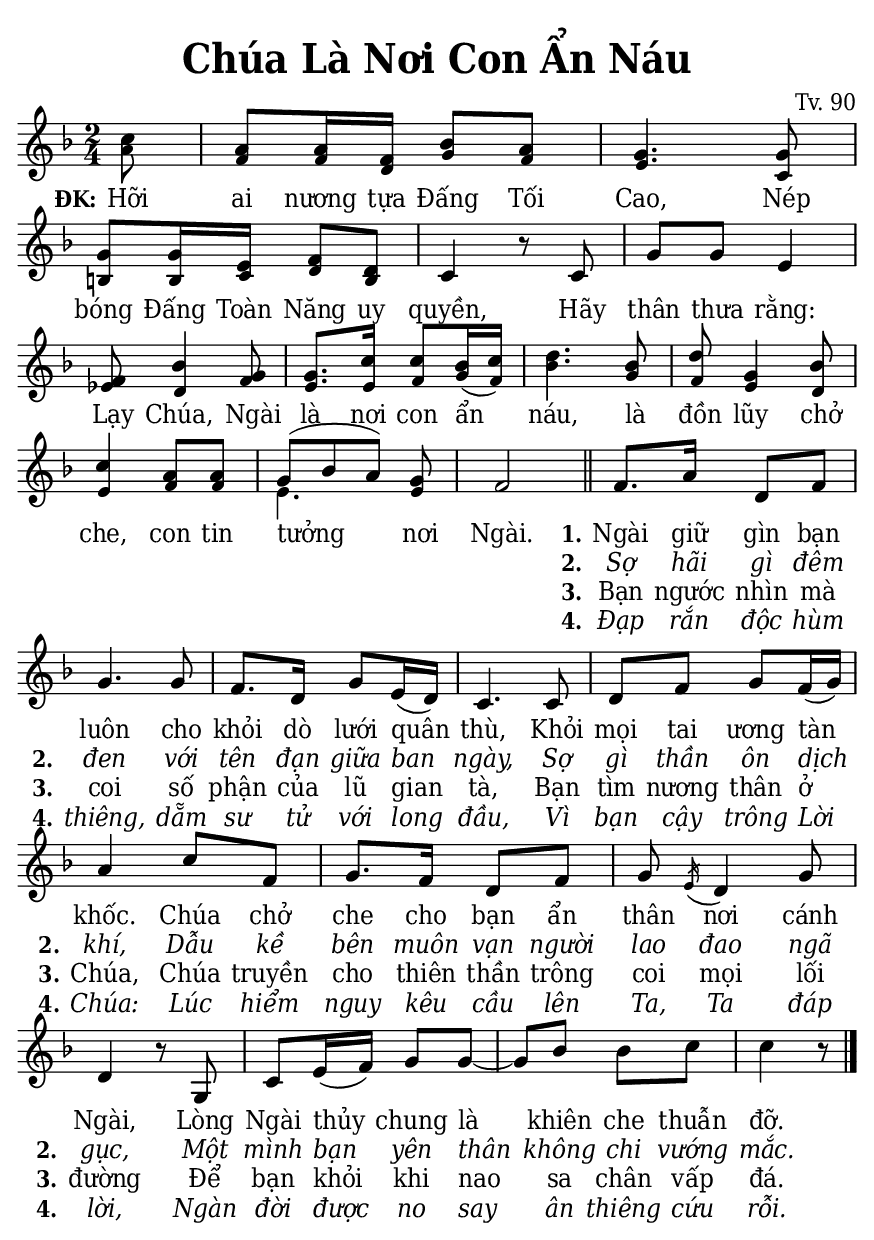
% Cài đặt chung\
\version "2.22.1"
\include "english.ly"

\header {
  title = \markup { \fontsize #1 "Chúa Là Nơi Con Ẩn Náu" }
  composer = "Tv. 90"
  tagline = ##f
}

% mã nguồn cho những chức năng chưa hỗ trợ trong phiên bản lilypond hiện tại
% cung cấp bởi cộng đồng lilypond khi gửi email đến lilypond-user@gnu.org
% Đổi kích thước nốt cho bè phụ
notBePhu =
#(define-music-function (font-size music) (number? ly:music?)
   (for-some-music
     (lambda (m)
       (if (music-is-of-type? m 'rhythmic-event)
           (begin
             (set! (ly:music-property m 'tweaks)
                   (cons `(font-size . ,font-size)
                         (ly:music-property m 'tweaks)))
             #t)
           #f))
     music)
   music)

% in số phiên khúc trên mỗi dòng
#(define (add-grob-definition grob-name grob-entry)
     (set! all-grob-descriptions
           (cons ((@@ (lily) completize-grob-entry)
                  (cons grob-name grob-entry))
                 all-grob-descriptions)))

#(add-grob-definition
    'StanzaNumberSpanner
    `((direction . ,LEFT)
      (font-series . bold)
      (padding . 1.0)
      (side-axis . ,X)
      (stencil . ,ly:text-interface::print)
      (X-offset . ,ly:side-position-interface::x-aligned-side)
      (Y-extent . ,grob::always-Y-extent-from-stencil)
      (meta . ((class . Spanner)
               (interfaces . (font-interface
                              side-position-interface
                              stanza-number-interface
                              text-interface))))))

\layout {
    \context {
      \Global
      \grobdescriptions #all-grob-descriptions
    }
    \context {
      \Score
      \remove Stanza_number_align_engraver
      \consists
        #(lambda (context)
           (let ((texts '())
                 (syllables '()))
             (make-engraver
              (acknowledgers
               ((stanza-number-interface engraver grob source-engraver)
                  (set! texts (cons grob texts)))
               ((lyric-syllable-interface engraver grob source-engraver)
                  (set! syllables (cons grob syllables))))
              ((stop-translation-timestep engraver)
                 (for-each
                  (lambda (text)
                    (for-each
                     (lambda (syllable)
                       (ly:pointer-group-interface::add-grob
                        text
                        'side-support-elements
                        syllable))
                     syllables))
                  texts)
                 (set! syllables '())))))
    }
    \context {
      \Lyrics
      \remove Stanza_number_engraver
      \consists
        #(lambda (context)
           (let ((text #f)
                 (last-stanza #f))
             (make-engraver
              ((process-music engraver)
                 (let ((stanza (ly:context-property context 'stanza #f)))
                   (if (and stanza (not (equal? stanza last-stanza)))
                       (let ((column (ly:context-property context
'currentCommandColumn)))
                         (set! last-stanza stanza)
                         (if text
                             (ly:spanner-set-bound! text RIGHT column))
                         (set! text (ly:engraver-make-grob engraver
'StanzaNumberSpanner '()))
                         (ly:grob-set-property! text 'text stanza)
                         (ly:spanner-set-bound! text LEFT column)))))
              ((finalize engraver)
                 (if text
                     (let ((column (ly:context-property context
'currentCommandColumn)))
                       (ly:spanner-set-bound! text RIGHT column)))))))
      \override StanzaNumberSpanner.horizon-padding = 10000
    }
}

stanzaReminderOff =
  \temporary \override StanzaNumberSpanner.after-line-breaking =
     #(lambda (grob)
        ;; Can be replaced with (not (first-broken-spanner? grob)) in 2.23.
        (if (let ((siblings (ly:spanner-broken-into (ly:grob-original grob))))
              (and (pair? siblings)
                   (not (eq? grob (car siblings)))))
            (ly:grob-suicide! grob)))

stanzaReminderOn = \undo \stanzaReminderOff
% kết thúc mã nguồn

% Nhạc phiên khúc
nhacPhienKhucSop = \relative c'' {
  \partial 8 c8 |
  a a16 f bf8 a |
  g4. g8 |
  g g16 e f8 d |
  c4 r8 c |
  g'8 g e4 |
  f8 bf4 g8 |
  g8. c16 c8 bf16 (c) |
  d4. bf8 |
  d g,4 bf8 |
  c4 a8 a |
  g ([bf a]) g |
  f2 \bar "||"
  
  f8. a16 d,8 f |
  g4. g8 |
  f8. d16 g8 e16 (d) |
  c4. c8 |
  d f g f16 (g) |
  a4 c8 f, |
  g8. f16 d8 f |
  g \slashedGrace { e16 ( } d4) g8 |
  d4 r8 g, |
  c e16 (f) g8 g ~ |
  g bf bf c |
  c4 r8 \bar "|."
}

nhacPhienKhucAlto = \relative c'' {
  a8 |
  f f16 d g8 f |
  e4. c8 |
  b! b16 c d8 b |
  c4 r8 c |
  g' g e4 |
  ef8 d4 f8 |
  e8. e16 f8 g16 (f) |
  bf4. g8 |
  f e4 d8 |
  e4 f8 f |
  e4. e8 |
  f2
}

% Lời phiên khúc
loiPhienKhucSop = \lyrics {
  \stanzaReminderOff
  \set stanza = "ĐK:"
  Hỡi ai nương tựa Đấng Tối Cao,
  Nép bóng Đấng Toàn Năng uy quyền,
  Hãy thân thưa rằng:
  Lạy Chúa, Ngài là nơi con ẩn náu,
  là đồn lũy chở che,
  con tin tưởng nơi Ngài.
  \stanzaReminderOff
  <<
    {
      \set stanza = "1."
      Ngài giữ gìn bạn luôn cho khỏi dò lưới quân thù,
      Khỏi mọi tai ương tàn khốc.
      Chúa chở che cho bạn ẩn thân nơi cánh Ngài,
      Lòng Ngài thủy chung là khiên che thuẫn đỡ.
    }
    \new Lyrics {
	    \set associatedVoice = "beSop"
	    \set stanza = "2."
      \override Lyrics.LyricText.font-shape = #'italic
	    Sợ hãi gì đêm đen với tên đạn giữa ban ngày,
	    Sợ gì thần ôn dịch khí,
	    Dẫu kề bên muôn vạn người lao đao ngã gục,
	    Một mình bạn yên thân không chi vướng mắc.
    }
    \new Lyrics {
	    \set associatedVoice = "beSop"
	    \set stanza = "3."
	    Bạn ngước nhìn mà coi số phận của lũ gian tà,
	    Bạn tìm nương thân ở Chúa,
	    Chúa truyền cho thiên thần trông coi mọi lối đường
	    Để bạn khỏi khi nao sa chân vấp đá.
    }
    \new Lyrics {
	    \set associatedVoice = "beSop"
	    \set stanza = "4."
      \override Lyrics.LyricText.font-shape = #'italic
	    Đạp rắn độc hùm thiêng, dẵm sư tử với long đầu,
	    Vì bạn cậy trông Lời Chúa:
	    Lúc hiểm nguy kêu cầu lên Ta,
	    Ta đáp lời, Ngàn đời được no say ân thiêng cứu rỗi.
    }
  >>
}

% Dàn trang
\paper {
  #(set-paper-size "a5")
  top-margin = 3\mm
  bottom-margin = 3\mm
  left-margin = 3\mm
  right-margin = 3\mm
  indent = #0
  #(define fonts
	 (make-pango-font-tree "Deja Vu Serif Condensed"
	 		       "Deja Vu Serif Condensed"
			       "Deja Vu Serif Condensed"
			       (/ 20 20)))
  print-page-number = ##f
  page-count = 1
}

TongNhip = {
  \key f \major \time 2/4
  \set Timing.beamExceptions = #'()
  \set Timing.baseMoment = #(ly:make-moment 1/4)
}

\score {
  \new ChoirStaff <<
    \new Staff \with {
        \consists "Merge_rests_engraver"
        printPartCombineTexts = ##f
      }
      <<
      \new Voice \TongNhip \partCombine 
        \nhacPhienKhucSop
        \notBePhu -1 { \nhacPhienKhucAlto }
      \new NullVoice = beSop \nhacPhienKhucSop
      \new Lyrics \lyricsto beSop \loiPhienKhucSop
      >>
  >>
  \layout {
    \override Lyrics.LyricSpace.minimum-distance = #1
    \override Score.BarNumber.break-visibility = ##(#f #f #f)
    \override Score.SpacingSpanner.uniform-stretching = ##t
  } 
}
